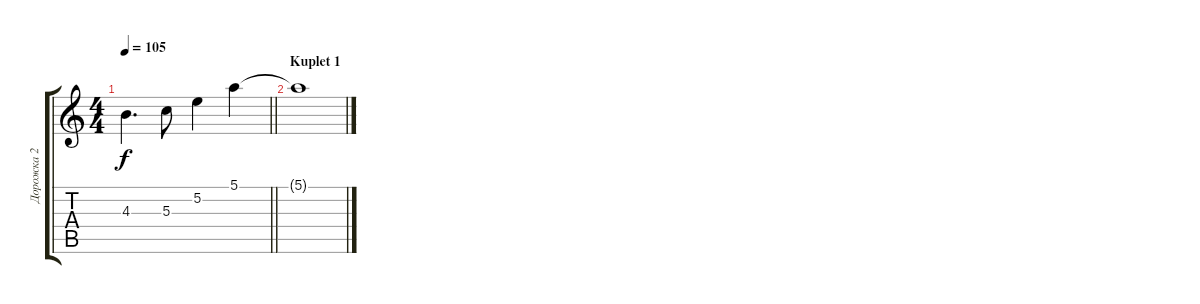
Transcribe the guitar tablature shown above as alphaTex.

\track ("Дорожка 2" "Дорожка 2") {instrument acousticguitarsteel}
\staff {score tabs}
\tuning (E4 B3 G3 D3 A2 E2) {hide}
\ts (4 4)
\tempo 105
\clef g2
\barLineRight lightlight
\ks c
4.3{t}.4{d dy f} 5.3.8 5.2.4 5.1.4 |
\section ("" "Kuplet 1")
5.1{t}.1
